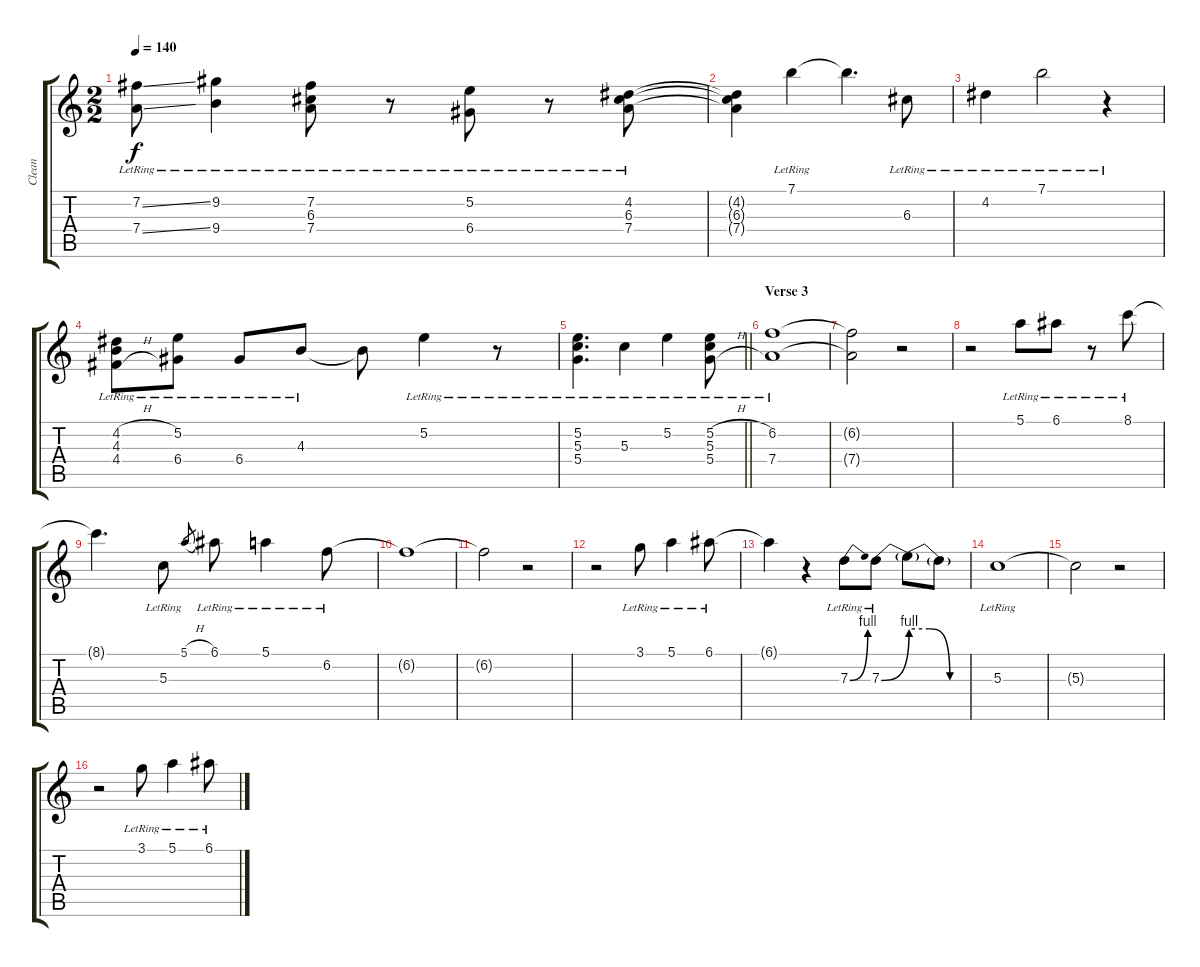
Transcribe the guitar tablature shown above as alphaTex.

\track ("Clean" "Clean") {instrument electricguitarclean}
\staff {score tabs}
\tuning (E4 B3 G3 D3 A2 E2) {hide}
\ts (2 2)
\tempo 140
\clef g2
\ks c
(7.2{ss lr} 7.4{ss lr}).8{dy f} (9.2{lr} 9.4{lr}).4 (7.2{lr} 6.3{lr} 7.4{lr}).8 r.8 (5.2{lr} 6.4{lr}).8 r.8 (4.2{lr} 6.3{lr} 7.4{lr}).8 |
(4.2{t} 6.3{t} 7.4{t}).4 7.1{lr}.4 7.1{t}.4{d} 6.3{lr}.8 |
4.2{lr}.4 7.1{lr}.2 r.4 |
(4.2{h lr} 4.3{lr} 4.4{h lr}).8 (5.2{lr} 6.4{lr}).8 6.4{lr}.8 4.3{lr}.8 4.3{t}.8 5.2{lr}.4 r.8 |
\barLineRight lightlight
(5.2{lr} 5.3{lr} 5.4{lr}).4{d} 5.3{lr}.4 5.2{lr}.4 (5.2{h lr} 5.3{lr} 5.4{h lr}).8 |
\section ("" "Verse 3")
(6.2{lr} 7.4{lr}).1 |
(6.2{t} 7.4{t}).2 r.2 |
r.2 5.1{lr}.8 6.1{lr}.8 r.8 8.1{lr}.8 |
8.1{t}.4{d} 5.3{lr}.8 5.1{h}.8{gr} 6.1{lr}.8 5.1{lr}.4 6.2{lr}.8 |
6.2{t}.1 |
6.2{t}.2 r.2 |
r.2 3.1{lr}.8 5.1{lr}.4 6.1{lr}.8 |
6.1{t}.4 r.4 7.3{be (bend 0 0 60 4) lr}.8 7.3{be (bend 0 0 60 4) lr}.8 7.3{be (custom 0 4 20 4 40 0 60 0) t}.8 7.3{t}.8 |
5.3{lr}.1 |
5.3{t}.2 r.2 |
r.2 3.1{lr}.8 5.1{lr}.4 6.1{lr}.8
